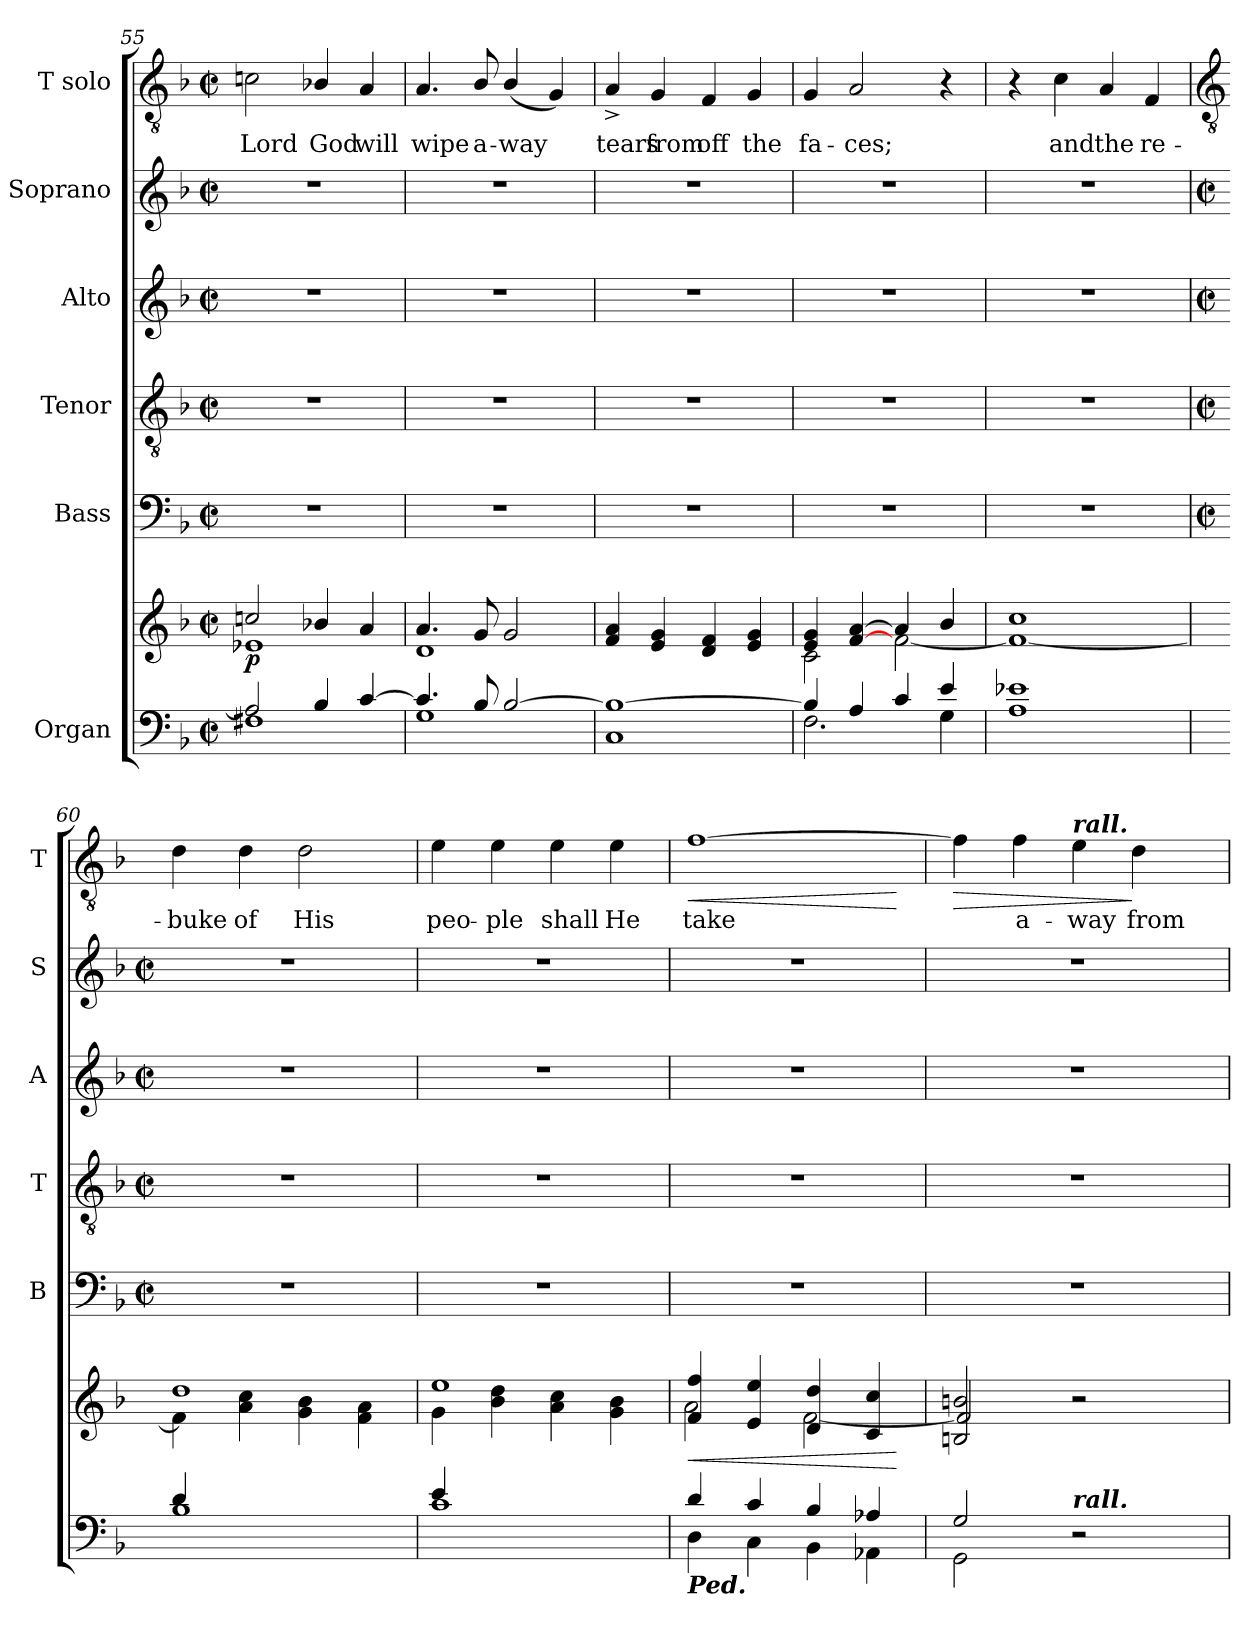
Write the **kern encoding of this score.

**kern	**kern	**dynam	**kern	**kern	**kern	**kern	**kern	**text	**dynam
*part6	*part6	*part6	*part5	*part4	*part3	*part2	*part1	*part1	*part1
*staff7	*staff6	*staff6/7	*staff5	*staff4	*staff3	*staff2	*staff1	*staff1	*staff1
*I"Organ	*	*	*I"Bass	*I"Tenor	*I"Alto	*I"Soprano	*I"T solo	*	*
*	*	*	*I'B	*I'T	*I'A	*I'S	*I'T	*	*
*clefF4	*clefG2	*	*clefF4	*clefGv2	*clefG2	*clefG2	*clefGv2	*	*
*k[b-]	*k[b-]	*	*k[b-]	*k[b-]	*k[b-]	*k[b-]	*k[b-]	*	*
*F:	*F:	*	*F:	*F:	*F:	*F:	*F:	*	*
*M2/2	*M2/2	*	*M2/2	*M2/2	*M2/2	*M2/2	*M2/2	*	*
*met(c|)	*met(c|)	*	*met(c|)	*met(c|)	*met(c|)	*met(c|)	*met(c|)	*	*
=55	=55	=55	=55	=55	=55	=55	=55	=55	=55
*^	*^	*	*	*	*	*	*	*	*
!	!	!	!	!LO:DY:b	!	!	!	!	!	!LO:LY:b	!
2A/]	1F#X\	2ccn/	1e-X\	p	1r	1r	1r	1r	2cn	Lord	.
!	!	!	!	!	!	!	!	!	!	!LO:LY:b	!
4B-/	.	4b-X/	.	.	.	.	.	.	4B-X/	God	.
!	!	!	!	!	!	!	!	!	!	!LO:LY:b	!
[4c/	.	4a	.	.	.	.	.	.	4A	will	.
=56	=56	=56	=56	=56	=56	=56	=56	=56	=56	=56	=56
!	!	!	!	!	!	!	!	!	!	!LO:LY:b	!
4.c/]	1G\	4.a	1d\	.	1r	1r	1r	1r	4.A	wipe	.
!	!	!	!	!	!	!	!	!	!	!LO:LY:b	!
8B-/	.	8g	.	.	.	.	.	.	8B-/	a-	.
!	!	!	!	!	!	!	!	!	!	!LO:LY:b	!
[2B-/	.	2g	.	.	.	.	.	.	(<4B-/	-way	.
.	.	.	.	.	.	.	.	.	4G)	.	.
=57	=57	=57	=57	=57	=57	=57	=57	=57	=57	=57	=57
!	!	!	!	!	!	!	!	!	!	!LO:LY:b	!
1B-/_	1C\	4f 4a	1ryy	.	1r	1r	1r	1r	4A^	tears	.
!	!	!	!	!	!	!	!	!	!	!LO:LY:b	!
.	.	4e 4g	.	.	.	.	.	.	4G	from	.
!	!	!	!	!	!	!	!	!	!	!LO:LY:b	!
.	.	4d 4f	.	.	.	.	.	.	4F	off	.
!	!	!	!	!	!	!	!	!	!	!LO:LY:b	!
.	.	4e 4g	.	.	.	.	.	.	4G	the	.
=58	=58	=58	=58	=58	=58	=58	=58	=58	=58	=58	=58
!	!	!	!	!	!	!	!	!	!	!LO:LY:b	!
4B-/]	2.F\	4e 4g	2c\	.	1r	1r	1r	1r	4G	fa-	.
!	!	!	!	!	!	!	!	!	!	!LO:LY:b	!
4A/	.	[4f [4a	.	.	.	.	.	.	2A	-ces;	.
4c/	.	4a]	[2f\	.	.	.	.	.	.	.	.
4e/	4G\	4b-/	.	.	.	.	.	.	4r	.	.
=59	=59	=59	=59	=59	=59	=59	=59	=59	=59	=59	=59
1e-X/	1A\	1cc	1f\_	.	1r	1r	1r	1r	4r	.	.
!	!	!	!	!	!	!	!	!	!	!LO:LY:b	!
.	.	.	.	.	.	.	.	.	4c	and	.
!	!	!	!	!	!	!	!	!	!	!LO:LY:b	!
.	.	.	.	.	.	.	.	.	4A	the	.
!	!	!	!	!	!	!	!	!	!	!LO:LY:b	!
.	.	.	.	.	.	.	.	.	4F	re-	.
!!LO:LB:g=z
=60	=60	=60	=60	=60	=60	=60	=60	=60	=60	=60	=60
*	*	*	*	*	*	*	*	*	*clefGv2	*	*
*	*	*	*	*	*M2/2	*M2/2	*M2/2	*M2/2	*	*	*
*	*	*	*	*	*met(c|)	*met(c|)	*met(c|)	*met(c|)	*	*	*
!	!	!	!	!	!	!	!	!	!	!LO:LY:b	!
4d/	1B-\	1dd	4f\]	.	1r	1r	1r	1r	4d	-buke	.
!	!	!	!	!	!	!	!	!	!	!LO:LY:b	!
2.ryy	.	.	4a\ 4cc\	.	.	.	.	.	4d	of	.
!	!	!	!	!	!	!	!	!	!	!LO:LY:b	!
.	.	.	4g\ 4b-\	.	.	.	.	.	2d	His	.
.	.	.	4f\ 4a\	.	.	.	.	.	.	.	.
=61	=61	=61	=61	=61	=61	=61	=61	=61	=61	=61	=61
!	!	!	!	!	!	!	!	!	!	!LO:LY:b	!
4e/	1c\	1ee	4g\	.	1r	1r	1r	1r	4e	peo-	.
!	!	!	!	!	!	!	!	!	!	!LO:LY:b	!
2.ryy	.	.	4b-\ 4dd\	.	.	.	.	.	4e	-ple	.
!	!	!	!	!	!	!	!	!	!	!LO:LY:b	!
.	.	.	4a\ 4cc\	.	.	.	.	.	4e	shall	.
!	!	!	!	!	!	!	!	!	!	!LO:LY:b	!
.	.	.	4g\ 4b-\	.	.	.	.	.	4e	He	.
=62	=62	=62	=62	=62	=62	=62	=62	=62	=62	=62	=62
!LO:TX:b:Bi:t=Ped.	!	!	!	!	!	!	!	!	!	!	!
!	!	!	!	!LO:HP:b	!	!	!	!	!	!LO:LY:b	!LO:HP:b
4d/	4D\	4f/ 4ff/	2a\	<	1r	1r	1r	1r	[1f	take	<
4c/	4C\	4e 4ee	.	.	.	.	.	.	.	.	.
4B-/	4BB-\	4d 4dd	[2f\	.	.	.	.	.	.	.	.
4A-X/	4AA-X\	4c 4cc	.	.	.	.	.	.	.	.	.
*v	*v	*	*	*	*	*	*	*	*	*	*
*	*v	*v	*	*	*	*	*	*	*	*
.	.	[	.	.	.	.	.	.	[
=63	=63	=63	=63	=63	=63	=63	=63	=63	=63
*^	*^	*	*	*	*	*	*	*	*
!	!	!	!	!	!	!	!	!	!	!	!LO:HP:b
2G/	2GG\	2Bn 2bn	2f/]	.	1r	1r	1r	1r	4f]	.	>
!	!	!	!	!	!	!	!	!	!	!LO:LY:b	!
.	.	.	.	.	.	.	.	.	4f	a-	.
!	!	!	!	!	!	!	!	!	!LO:TX:a:Bi:t=rall.	!	!
!LO:TX:a:Bi:t=rall.	!	!	!	!	!	!	!	!	!	!	!
!	!	!	!	!	!	!	!	!	!	!LO:LY:b	!
2r	4ryy	2r	2ryy	.	.	.	.	.	4e	-way	.
!	!	!	!	!	!	!	!	!	!	!LO:LY:b	!
.	16ryy	.	.	.	.	.	.	.	4d	from	]
.	8ryy	.	.	.	.	.	.	.	.	.	.
.	32.ryy	.	.	.	.	.	.	.	.	.	.
.	64ryy	.	.	.	.	.	.	.	.	.	.
*v	*v	*	*	*	*	*	*	*	*	*	*
*	*v	*v	*	*	*	*	*	*	*	*
=	=	=	=	=	=	=	=	=	=
*-	*-	*-	*-	*-	*-	*-	*-	*-	*-
